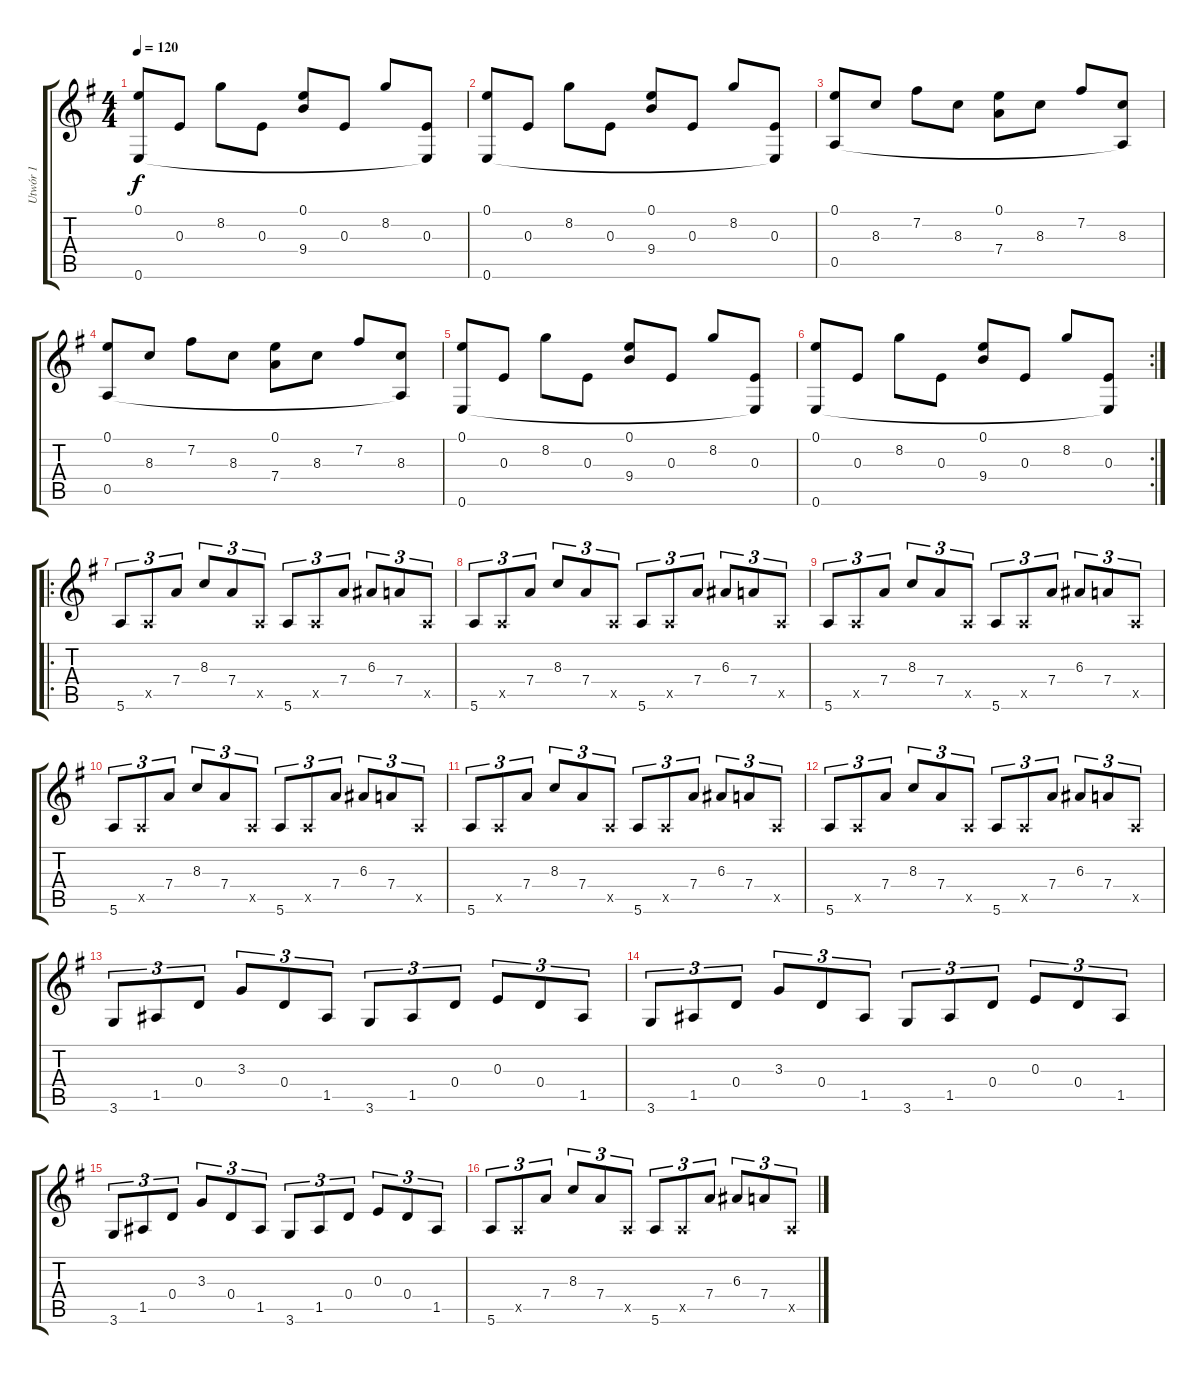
\track ("Utwór 1" "Utwór 1") {instrument acousticguitarnylon}
\staff {score tabs}
\tuning (E4 B3 E3 D3 A2 E2) {hide}
\ts (4 4)
\tempo 120
\clef g2
\ks g
(0.1 0.6).8{dy f instrument acousticguitarnylon} 0.3.8 8.2.8 0.3.8 (0.1 9.4).8 0.3.8 8.2.8 (0.3 0.6{t}).8 |
(0.1 0.6).8 0.3.8 8.2.8 0.3.8 (0.1 9.4).8 0.3.8 8.2.8 (0.3 0.6{t}).8 |
(0.1 0.5).8 8.3.8 7.2.8 8.3.8 (0.1 7.4).8 8.3.8 7.2.8 (8.3 0.5{t}).8 |
(0.1 0.5).8 8.3.8 7.2.8 8.3.8 (0.1 7.4).8 8.3.8 7.2.8 (8.3 0.5{t}).8 |
(0.1 0.6).8 0.3.8 8.2.8 0.3.8 (0.1 9.4).8 0.3.8 8.2.8 (0.3 0.6{t}).8 |
\rc 2
(0.1 0.6).8 0.3.8 8.2.8 0.3.8 (0.1 9.4).8 0.3.8 8.2.8 (0.3 0.6{t}).8 |
\ro
5.6.8{tu (3 2)} 0.5{x}.8{tu (3 2)} 7.4.8{tu (3 2)} 8.3.8{tu (3 2)} 7.4.8{tu (3 2)} 0.5{x}.8{tu (3 2)} 5.6.8{tu (3 2)} 0.5{x}.8{tu (3 2)} 7.4.8{tu (3 2)} 6.3.8{tu (3 2)} 7.4.8{tu (3 2)} 0.5{x}.8{tu (3 2)} |
5.6.8{tu (3 2)} 0.5{x}.8{tu (3 2)} 7.4.8{tu (3 2)} 8.3.8{tu (3 2)} 7.4.8{tu (3 2)} 0.5{x}.8{tu (3 2)} 5.6.8{tu (3 2)} 0.5{x}.8{tu (3 2)} 7.4.8{tu (3 2)} 6.3.8{tu (3 2)} 7.4.8{tu (3 2)} 0.5{x}.8{tu (3 2)} |
5.6.8{tu (3 2)} 0.5{x}.8{tu (3 2)} 7.4.8{tu (3 2)} 8.3.8{tu (3 2)} 7.4.8{tu (3 2)} 0.5{x}.8{tu (3 2)} 5.6.8{tu (3 2)} 0.5{x}.8{tu (3 2)} 7.4.8{tu (3 2)} 6.3.8{tu (3 2)} 7.4.8{tu (3 2)} 0.5{x}.8{tu (3 2)} |
5.6.8{tu (3 2)} 0.5{x}.8{tu (3 2)} 7.4.8{tu (3 2)} 8.3.8{tu (3 2)} 7.4.8{tu (3 2)} 0.5{x}.8{tu (3 2)} 5.6.8{tu (3 2)} 0.5{x}.8{tu (3 2)} 7.4.8{tu (3 2)} 6.3.8{tu (3 2)} 7.4.8{tu (3 2)} 0.5{x}.8{tu (3 2)} |
5.6.8{tu (3 2)} 0.5{x}.8{tu (3 2)} 7.4.8{tu (3 2)} 8.3.8{tu (3 2)} 7.4.8{tu (3 2)} 0.5{x}.8{tu (3 2)} 5.6.8{tu (3 2)} 0.5{x}.8{tu (3 2)} 7.4.8{tu (3 2)} 6.3.8{tu (3 2)} 7.4.8{tu (3 2)} 0.5{x}.8{tu (3 2)} |
5.6.8{tu (3 2)} 0.5{x}.8{tu (3 2)} 7.4.8{tu (3 2)} 8.3.8{tu (3 2)} 7.4.8{tu (3 2)} 0.5{x}.8{tu (3 2)} 5.6.8{tu (3 2)} 0.5{x}.8{tu (3 2)} 7.4.8{tu (3 2)} 6.3.8{tu (3 2)} 7.4.8{tu (3 2)} 0.5{x}.8{tu (3 2)} |
3.6.8{tu (3 2)} 1.5.8{tu (3 2)} 0.4.8{tu (3 2)} 3.3.8{tu (3 2)} 0.4.8{tu (3 2)} 1.5.8{tu (3 2)} 3.6.8{tu (3 2)} 1.5.8{tu (3 2)} 0.4.8{tu (3 2)} 0.3.8{tu (3 2)} 0.4.8{tu (3 2)} 1.5.8{tu (3 2)} |
3.6.8{tu (3 2)} 1.5.8{tu (3 2)} 0.4.8{tu (3 2)} 3.3.8{tu (3 2)} 0.4.8{tu (3 2)} 1.5.8{tu (3 2)} 3.6.8{tu (3 2)} 1.5.8{tu (3 2)} 0.4.8{tu (3 2)} 0.3.8{tu (3 2)} 0.4.8{tu (3 2)} 1.5.8{tu (3 2)} |
3.6.8{tu (3 2)} 1.5.8{tu (3 2)} 0.4.8{tu (3 2)} 3.3.8{tu (3 2)} 0.4.8{tu (3 2)} 1.5.8{tu (3 2)} 3.6.8{tu (3 2)} 1.5.8{tu (3 2)} 0.4.8{tu (3 2)} 0.3.8{tu (3 2)} 0.4.8{tu (3 2)} 1.5.8{tu (3 2)} |
5.6.8{tu (3 2)} 0.5{x}.8{tu (3 2)} 7.4.8{tu (3 2)} 8.3.8{tu (3 2)} 7.4.8{tu (3 2)} 0.5{x}.8{tu (3 2)} 5.6.8{tu (3 2)} 0.5{x}.8{tu (3 2)} 7.4.8{tu (3 2)} 6.3.8{tu (3 2)} 7.4.8{tu (3 2)} 0.5{x}.8{tu (3 2)}
